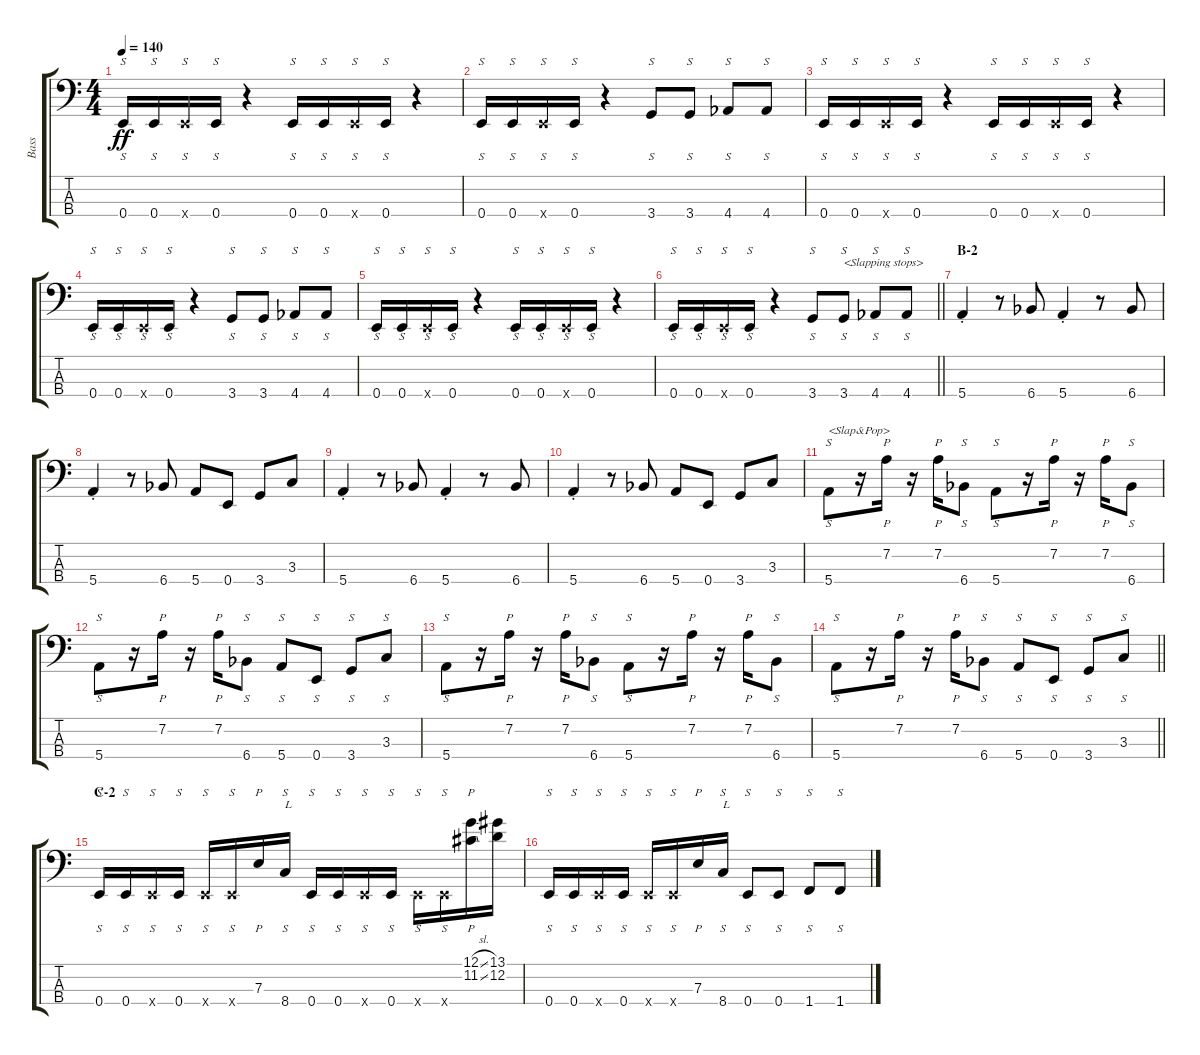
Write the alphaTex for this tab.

\track ("Bass" "Bass") {instrument electricbassfinger}
\staff {score tabs}
\tuning (G2 D2 A1 E1) {hide}
\ts (4 4)
\tempo 140
\clef f4
\ks c
0.4.16{s dy ff} 0.4.16{s} 0.4{x}.16{s} 0.4.16{s} r.4 0.4.16{s} 0.4.16{s} 0.4{x}.16{s} 0.4.16{s} r.4 |
0.4.16{s} 0.4.16{s} 0.4{x}.16{s} 0.4.16{s} r.4 3.4.8{s} 3.4.8{s} 4.4{acc b}.8{s} 4.4{acc b}.8{s} |
0.4.16{s} 0.4.16{s} 0.4{x}.16{s} 0.4.16{s} r.4 0.4.16{s} 0.4.16{s} 0.4{x}.16{s} 0.4.16{s} r.4 |
0.4.16{s} 0.4.16{s} 0.4{x}.16{s} 0.4.16{s} r.4 3.4.8{s} 3.4.8{s} 4.4{acc b}.8{s} 4.4{acc b}.8{s} |
0.4.16{s} 0.4.16{s} 0.4{x}.16{s} 0.4.16{s} r.4 0.4.16{s} 0.4.16{s} 0.4{x}.16{s} 0.4.16{s} r.4 |
\barLineRight lightlight
0.4.16{s} 0.4.16{s} 0.4{x}.16{s} 0.4.16{s} r.4 3.4.8{s} 3.4.8{s txt "<Slapping stops>"} 4.4{acc b}.8{s} 4.4{acc b}.8{s} |
\section ("" "B-2")
5.4{st}.4{instrument electricbassfinger} r.8 6.4{acc b}.8 5.4{st}.4 r.8 6.4{acc b}.8 |
5.4{st}.4 r.8 6.4{acc b}.8 5.4.8 0.4.8 3.4.8 3.3.8 |
5.4{st}.4 r.8 6.4{acc b}.8 5.4{st}.4 r.8 6.4{acc b}.8 |
5.4{st}.4 r.8 6.4{acc b}.8 5.4.8 0.4.8 3.4.8 3.3.8 |
5.4.8{s txt "<Slap&Pop>" instrument slapbass1} r.16 7.2.16{p} r.16 7.2.16{p} 6.4{acc b}.8{s} 5.4.8{s} r.16 7.2.16{p} r.16 7.2.16{p} 6.4{acc b}.8{s} |
5.4.8{s} r.16 7.2.16{p} r.16 7.2.16{p} 6.4{acc b}.8{s} 5.4.8{s} 0.4.8{s} 3.4.8{s} 3.3.8{s} |
5.4.8{s} r.16 7.2.16{p} r.16 7.2.16{p} 6.4{acc b}.8{s} 5.4.8{s} r.16 7.2.16{p} r.16 7.2.16{p} 6.4{acc b}.8{s} |
\barLineRight lightlight
5.4.8{s} r.16 7.2.16{p} r.16 7.2.16{p} 6.4{acc b}.8{s} 5.4.8{s} 0.4.8{s} 3.4.8{s} 3.3.8{s} |
\section ("" "C-2")
0.4.16{s} 0.4.16{s} 0.4{x}.16{s} 0.4.16{s} 0.4{x}.16{s} 0.4{x}.16{s} 7.3.16{p} 8.4.16{s txt "L"} 0.4.16{s} 0.4.16{s} 0.4{x}.16{s} 0.4.16{s} 0.4{x}.16{s} 0.4{x}.16{s} (12.1{sl} 11.2{sl}).16{p} (13.1 12.2).16 |
0.4.16{s} 0.4.16{s} 0.4{x}.16{s} 0.4.16{s} 0.4{x}.16{s} 0.4{x}.16{s} 7.3.16{p} 8.4.16{s txt "L"} 0.4.8{s} 0.4.8{s} 1.4.8{s} 1.4.8{s}
